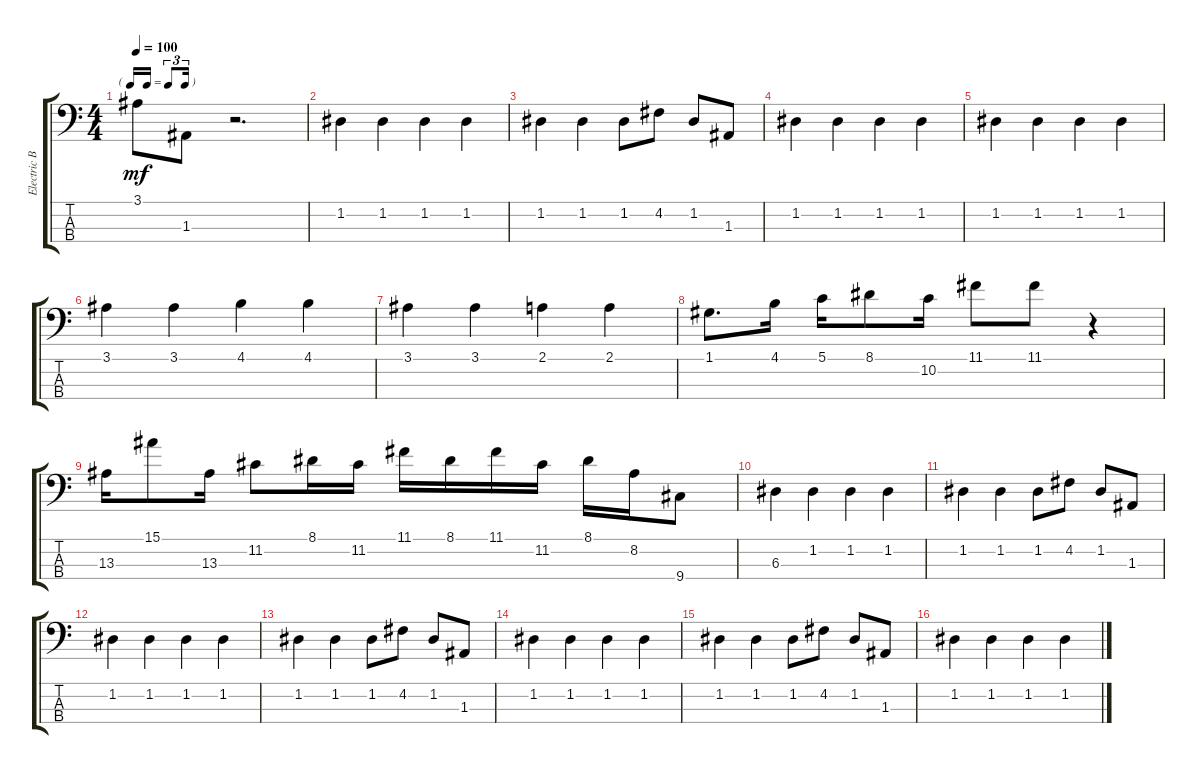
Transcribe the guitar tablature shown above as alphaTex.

\track ("Electric Bass" "Electric B") {instrument slapbass2}
\staff {score tabs}
\tuning (G2 D2 A1 E1) {hide}
\ts (4 4)
\tf triplet16th
\tempo 100
\clef f4
\ks c
3.1.8{dy mf} 1.3.8 r.2{d} |
1.2.4 1.2.4 1.2.4 1.2.4 |
1.2.4 1.2.4 1.2.8 4.2.8 1.2.8 1.3.8 |
1.2.4 1.2.4 1.2.4 1.2.4 |
1.2.4 1.2.4 1.2.4 1.2.4 |
3.1.4 3.1.4 4.1.4 4.1.4 |
3.1.4 3.1.4 2.1.4 2.1.4 |
1.1.8{d} 4.1.16 5.1.16 8.1.8 10.2.16 11.1.8 11.1.8 r.4 |
13.3.16 15.1.8 13.3.16 11.2.8 8.1.16 11.2.16 11.1.16 8.1.16 11.1.16 11.2.16 8.1.16 8.2.16 9.4.8 |
6.3.4 1.2.4 1.2.4 1.2.4 |
1.2.4 1.2.4 1.2.8 4.2.8 1.2.8 1.3.8 |
1.2.4 1.2.4 1.2.4 1.2.4 |
1.2.4 1.2.4 1.2.8 4.2.8 1.2.8 1.3.8 |
1.2.4 1.2.4 1.2.4 1.2.4 |
1.2.4 1.2.4 1.2.8 4.2.8 1.2.8 1.3.8 |
1.2.4 1.2.4 1.2.4 1.2.4
